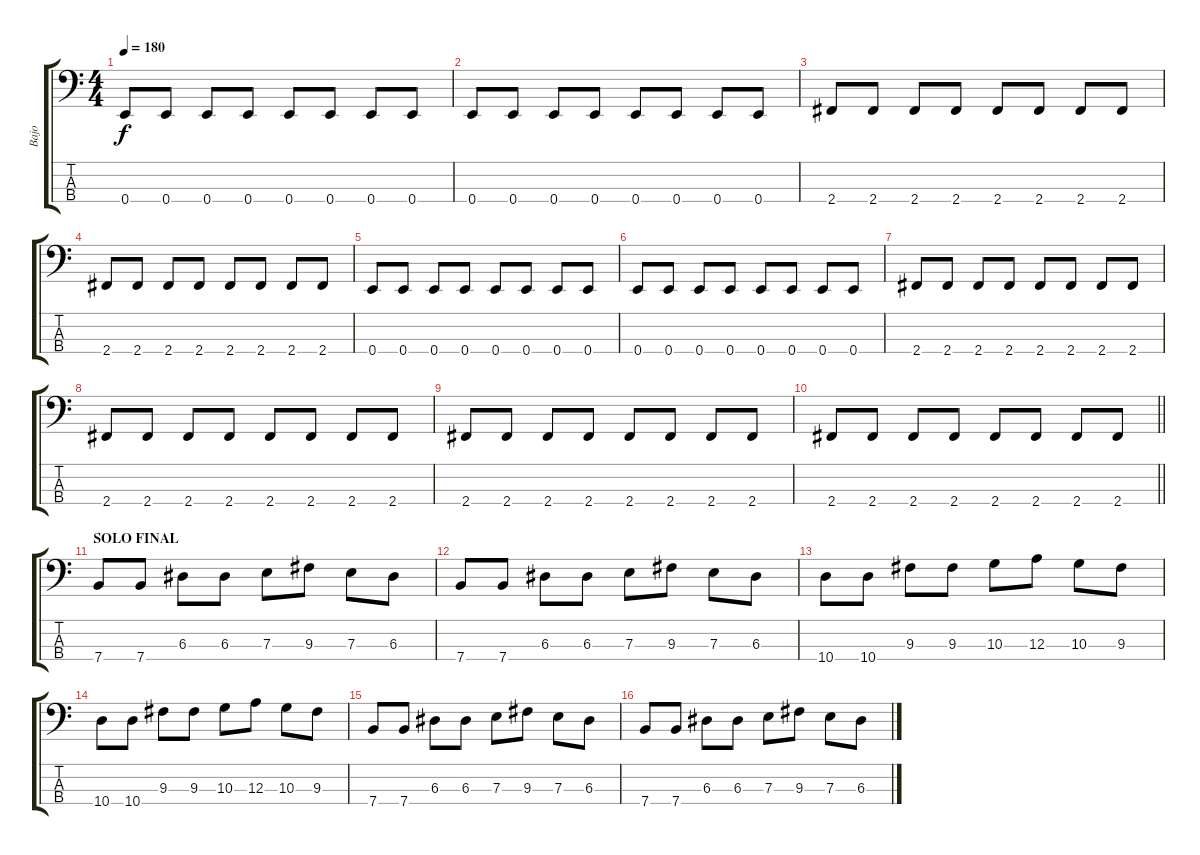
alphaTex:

\track ("Bajo" "Bajo") {instrument electricbasspick}
\staff {score tabs}
\tuning (G2 D2 A1 E1) {hide}
\ts (4 4)
\tempo 180
\clef f4
\ks c
0.4.8{dy f} 0.4.8 0.4.8 0.4.8 0.4.8 0.4.8 0.4.8 0.4.8 |
0.4.8 0.4.8 0.4.8 0.4.8 0.4.8 0.4.8 0.4.8 0.4.8 |
2.4.8 2.4.8 2.4.8 2.4.8 2.4.8 2.4.8 2.4.8 2.4.8 |
2.4.8 2.4.8 2.4.8 2.4.8 2.4.8 2.4.8 2.4.8 2.4.8 |
0.4.8 0.4.8 0.4.8 0.4.8 0.4.8 0.4.8 0.4.8 0.4.8 |
0.4.8 0.4.8 0.4.8 0.4.8 0.4.8 0.4.8 0.4.8 0.4.8 |
2.4.8 2.4.8 2.4.8 2.4.8 2.4.8 2.4.8 2.4.8 2.4.8 |
2.4.8 2.4.8 2.4.8 2.4.8 2.4.8 2.4.8 2.4.8 2.4.8 |
2.4.8 2.4.8 2.4.8 2.4.8 2.4.8 2.4.8 2.4.8 2.4.8 |
\barLineRight lightlight
2.4.8 2.4.8 2.4.8 2.4.8 2.4.8 2.4.8 2.4.8 2.4.8 |
\section ("" "SOLO FINAL")
7.4.8 7.4.8 6.3.8 6.3.8 7.3.8 9.3.8 7.3.8 6.3.8 |
7.4.8 7.4.8 6.3.8 6.3.8 7.3.8 9.3.8 7.3.8 6.3.8 |
10.4.8 10.4.8 9.3.8 9.3.8 10.3.8 12.3.8 10.3.8 9.3.8 |
10.4.8 10.4.8 9.3.8 9.3.8 10.3.8 12.3.8 10.3.8 9.3.8 |
7.4.8 7.4.8 6.3.8 6.3.8 7.3.8 9.3.8 7.3.8 6.3.8 |
7.4.8 7.4.8 6.3.8 6.3.8 7.3.8 9.3.8 7.3.8 6.3.8
